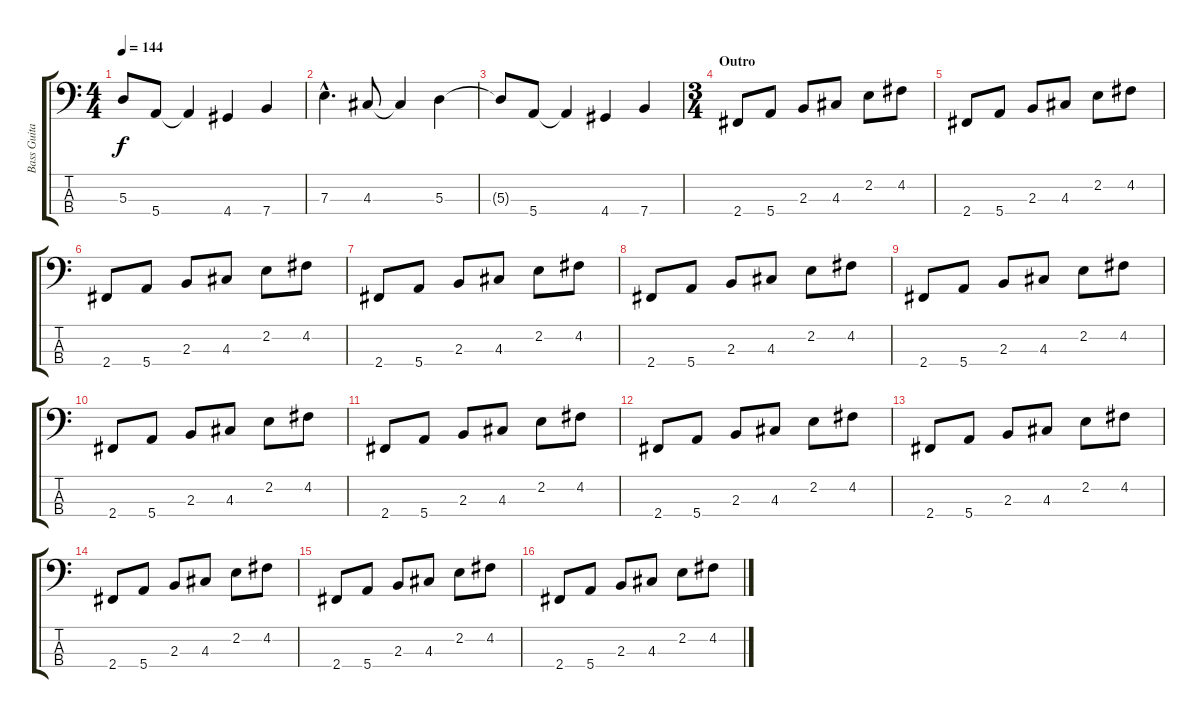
\track ("Bass Guitar" "Bass Guita") {instrument electricbasspick}
\staff {score tabs}
\tuning (G2 D2 A1 E1) {hide}
\ts (4 4)
\tempo 144
\clef f4
\ks c
5.3{t}.8{dy f} 5.4.8 5.4{t}.4 4.4.4 7.4.4 |
7.3{hac}.4{d} 4.3.8 4.3{t}.4 5.3.4 |
5.3{t}.8 5.4.8 5.4{t}.4 4.4.4 7.4.4 |
\ts (3 4)
\section ("" "Outro")
2.4.8 5.4.8 2.3.8 4.3.8 2.2.8 4.2.8 |
2.4.8 5.4.8 2.3.8 4.3.8 2.2.8 4.2.8 |
2.4.8 5.4.8 2.3.8 4.3.8 2.2.8 4.2.8 |
2.4.8 5.4.8 2.3.8 4.3.8 2.2.8 4.2.8 |
2.4.8 5.4.8 2.3.8 4.3.8 2.2.8 4.2.8 |
2.4.8 5.4.8 2.3.8 4.3.8 2.2.8 4.2.8 |
2.4.8 5.4.8 2.3.8 4.3.8 2.2.8 4.2.8 |
2.4.8 5.4.8 2.3.8 4.3.8 2.2.8 4.2.8 |
2.4.8 5.4.8 2.3.8 4.3.8 2.2.8 4.2.8 |
2.4.8 5.4.8 2.3.8 4.3.8 2.2.8 4.2.8 |
2.4.8 5.4.8 2.3.8 4.3.8 2.2.8 4.2.8 |
2.4.8 5.4.8 2.3.8 4.3.8 2.2.8 4.2.8 |
2.4.8 5.4.8 2.3.8 4.3.8 2.2.8 4.2.8
